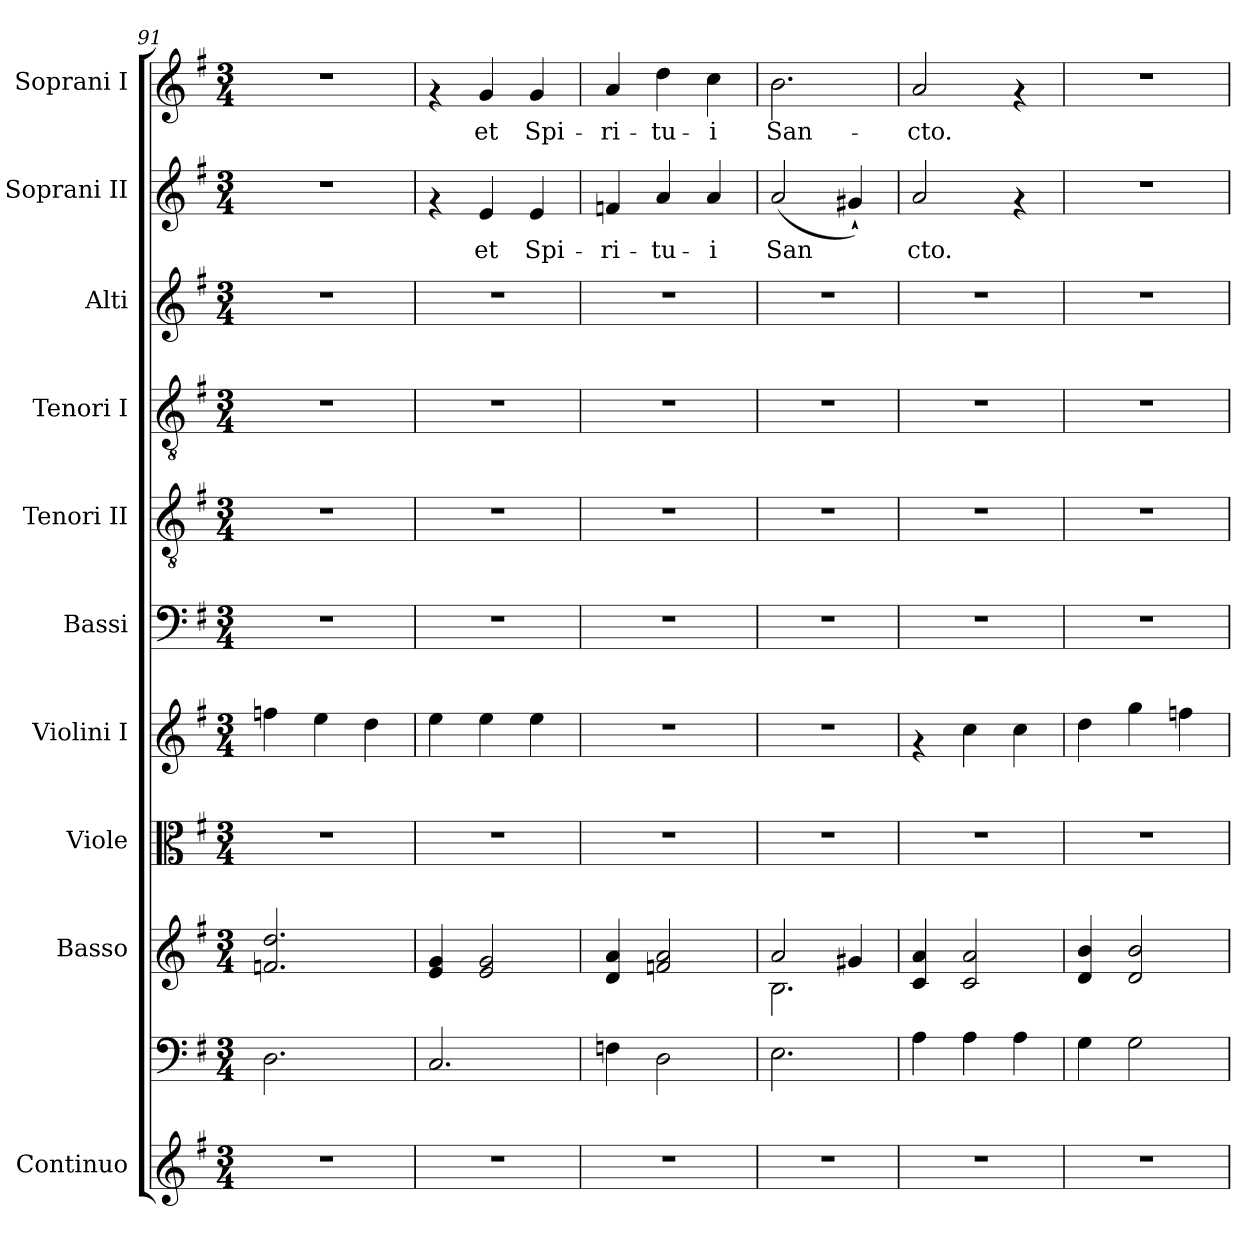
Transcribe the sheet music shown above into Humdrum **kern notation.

**kern	**kern	**kern	**kern	**kern	**kern	**kern	**kern	**kern	**kern	**text	**kern	**text
*part10	*part10	*part9	*part8	*part7	*part6	*part5	*part4	*part3	*part2	*part2	*part1	*part1
*staff11	*staff10	*staff9	*staff8	*staff7	*staff6	*staff5	*staff4	*staff3	*staff2	*staff2	*staff1	*staff1
*I"Continuo	*	*I"Basso	*I"Viole	*I"Violini I	*I"Bassi	*I"Tenori II	*I"Tenori I	*I"Alti	*I"Soprani II	*	*I"Soprani I	*
*	*	*	*	*I'Vln	*	*	*	*	*	*	*	*
*clefG2	*clefF4	*clefG2	*clefC3	*clefG2	*clefF4	*clefGv2	*clefGv2	*clefG2	*clefG2	*	*clefG2	*
*k[f#]	*k[f#]	*k[f#]	*k[f#]	*k[f#]	*k[f#]	*k[f#]	*k[f#]	*k[f#]	*k[f#]	*	*k[f#]	*
*G:	*G:	*G:	*G:	*G:	*G:	*G:	*G:	*G:	*G:	*	*G:	*
*M3/4	*M3/4	*M3/4	*M3/4	*M3/4	*M3/4	*M3/4	*M3/4	*M3/4	*M3/4	*	*M3/4	*
=91	=91	=91	=91	=91	=91	=91	=91	=91	=91	=91	=91	=91
2.r	2.D\	2.dd/ 2.fn/	2.r	4ffn\	2.r	2.r	2.r	2.r	2.r	.	2.r	.
.	.	.	.	4ee\	.	.	.	.	.	.	.	.
.	.	.	.	4dd\	.	.	.	.	.	.	.	.
=92	=92	=92	=92	=92	=92	=92	=92	=92	=92	=92	=92	=92
2.r	2.C/	4g/ 4e/	2.r	4ee\	2.r	2.r	2.r	2.r	4rf	.	4rf	.
!	!	!	!	!	!	!	!	!	!	!LO:LY:b	!	!LO:LY:b
.	.	2g/ 2e/	.	4ee\	.	.	.	.	4e/	et	4g/	et
!	!	!	!	!	!	!	!	!	!	!LO:LY:b	!	!LO:LY:b
.	.	.	.	4ee\	.	.	.	.	4e/	Spi-	4g/	Spi-
=93	=93	=93	=93	=93	=93	=93	=93	=93	=93	=93	=93	=93
!	!	!	!	!	!	!	!	!	!	!LO:LY:b	!	!LO:LY:b
2.r	4Fn\	4a/ 4d/	2.r	2.r	2.r	2.r	2.r	2.r	4fn/	-ri-	4a/	-ri-
!	!	!	!	!	!	!	!	!	!	!LO:LY:b	!	!LO:LY:b
.	2D\	2a/ 2fn/	.	.	.	.	.	.	4a/	-tu-	4dd\	-tu-
!	!	!	!	!	!	!	!	!	!	!LO:LY:b	!	!LO:LY:b
.	.	.	.	.	.	.	.	.	4a/	-i	4cc\	-i
!!LO:PB:g=z
=94	=94	=94	=94	=94	=94	=94	=94	=94	=94	=94	=94	=94
*	*	*^	*	*	*	*	*	*	*	*	*	*
!	!	!	!	!	!	!	!	!	!	!	!LO:LY:b	!	!LO:LY:b
2.r	2.E\	2a/	2.B\	2.r	2.r	2.r	2.r	2.r	2.r	(>2a/	San-	2.b\	San-
!	!	!	!	!	!	!	!	!	!	!	!LO:LY:b	!	!
.	.	4g#X/	.	.	.	.	.	.	.	4g#X`</)	--	.	.
*	*	*v	*v	*	*	*	*	*	*	*	*	*	*
=95	=95	=95	=95	=95	=95	=95	=95	=95	=95	=95	=95	=95
!	!	!	!	!	!	!	!	!	!	!LO:LY:b	!	!LO:LY:b
2.r	4A\	4a/ 4c/	2.r	4rf	2.r	2.r	2.r	2.r	2a/	-cto.	2a/	-cto.
.	4A\	2a/ 2c/	.	4cc\	.	.	.	.	.	.	.	.
.	4A\	.	.	4cc\	.	.	.	.	4rf	.	4rf	.
=96	=96	=96	=96	=96	=96	=96	=96	=96	=96	=96	=96	=96
2.r	4G\	4b/ 4d/	2.r	4dd\	2.r	2.r	2.r	2.r	2.r	.	2.r	.
.	2G\	2b/ 2d/	.	4gg\	.	.	.	.	.	.	.	.
.	.	.	.	4ffn\	.	.	.	.	.	.	.	.
=	=	=	=	=	=	=	=	=	=	=	=	=
*-	*-	*-	*-	*-	*-	*-	*-	*-	*-	*-	*-	*-
